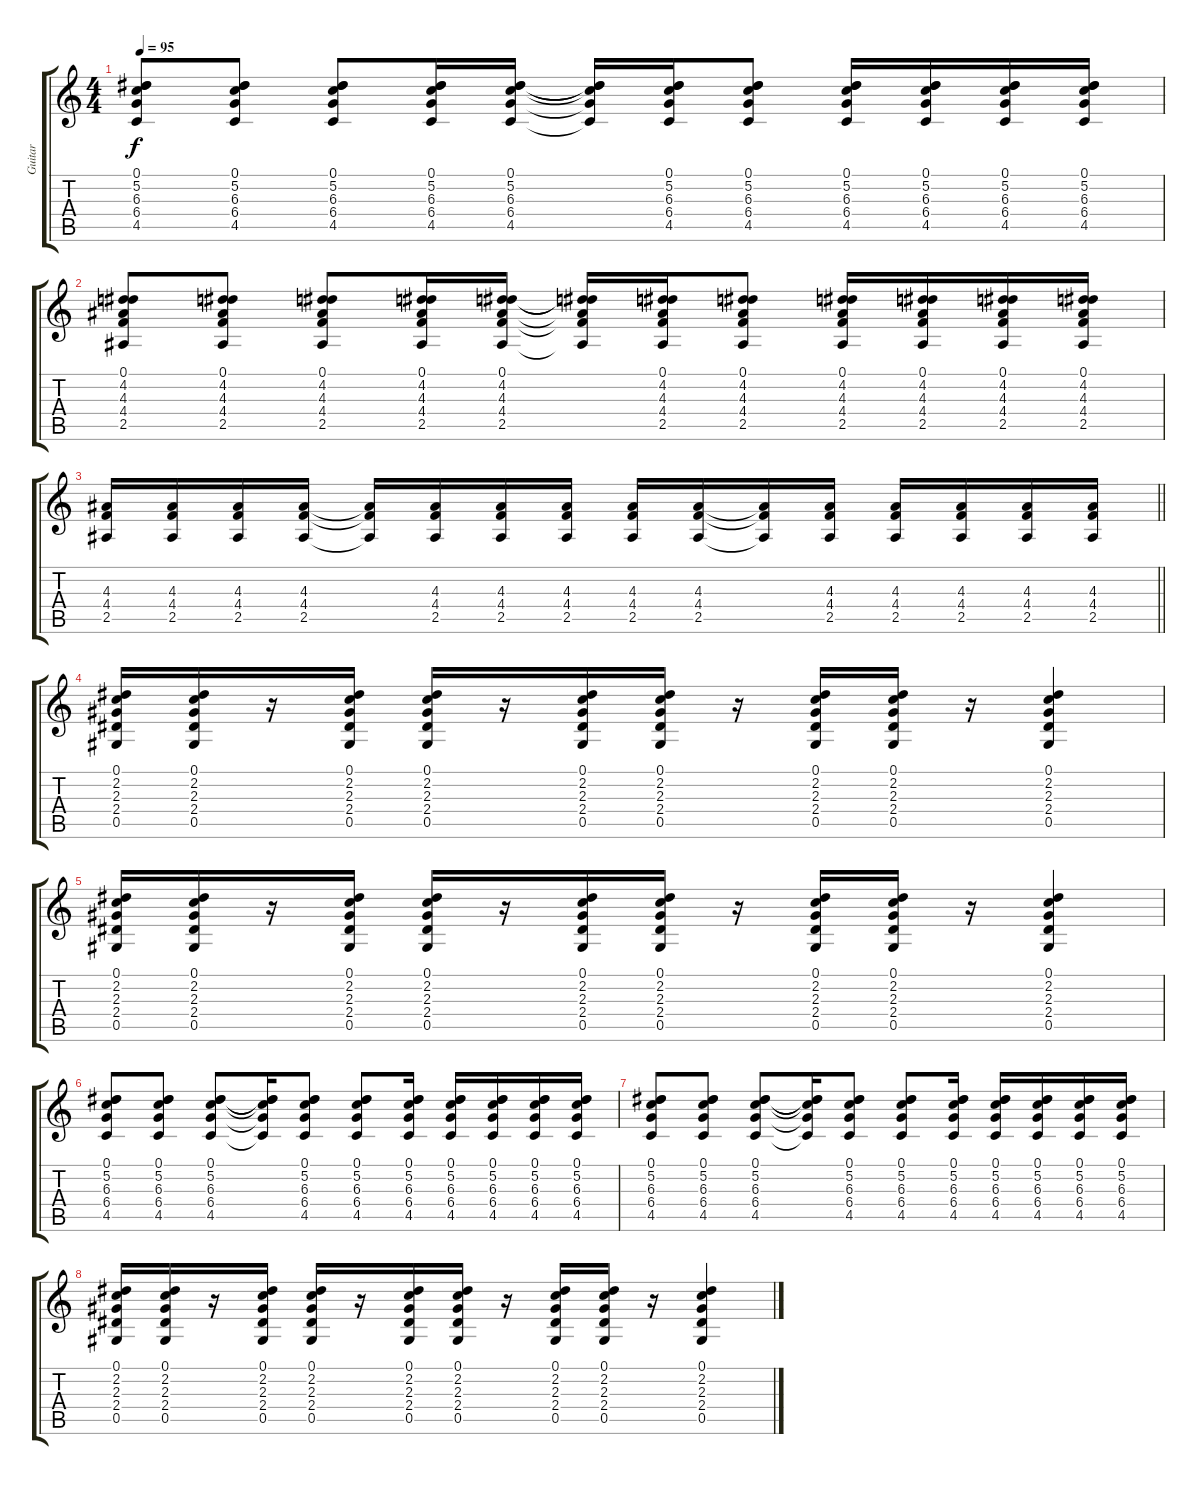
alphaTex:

\track ("Guitar" "Guitar") {instrument acousticguitarsteel}
\staff {score tabs}
\tuning (Eb4 Bb3 Gb3 Db3 Ab2 Eb2) {hide}
\ts (4 4)
\tempo 95
\clef g2
\ks c
(0.1 5.2 6.3 6.4 4.5).8{dy f} (0.1 5.2 6.3 6.4 4.5).8 (0.1 5.2 6.3 6.4 4.5).8 (0.1 5.2 6.3 6.4 4.5).16 (0.1 5.2 6.3 6.4 4.5).16 (0.1{t} 5.2{t} 6.3{t} 6.4{t} 4.5{t}).16 (0.1 5.2 6.3 6.4 4.5).16 (0.1 5.2 6.3 6.4 4.5).8 (0.1 5.2 6.3 6.4 4.5).16 (0.1 5.2 6.3 6.4 4.5).16 (0.1 5.2 6.3 6.4 4.5).16 (0.1 5.2 6.3 6.4 4.5).16 |
(0.1 4.2 4.3 4.4 2.5).8 (0.1 4.2 4.3 4.4 2.5).8 (0.1 4.2 4.3 4.4 2.5).8 (0.1 4.2 4.3 4.4 2.5).16 (0.1 4.2 4.3 4.4 2.5).16 (0.1{t} 4.2{t} 4.3{t} 4.4{t} 2.5{t}).16 (0.1 4.2 4.3 4.4 2.5).16 (0.1 4.2 4.3 4.4 2.5).8 (0.1 4.2 4.3 4.4 2.5).16 (0.1 4.2 4.3 4.4 2.5).16 (0.1 4.2 4.3 4.4 2.5).16 (0.1 4.2 4.3 4.4 2.5).16 |
\barLineRight lightlight
(4.3 4.4 2.5).16 (4.3 4.4 2.5).16 (4.3 4.4 2.5).16 (4.3 4.4 2.5).16 (4.3{t} 4.4{t} 2.5{t}).16 (4.3 4.4 2.5).16 (4.3 4.4 2.5).16 (4.3 4.4 2.5).16 (4.3 4.4 2.5).16 (4.3 4.4 2.5).16 (4.3{t} 4.4{t} 2.5{t}).16 (4.3 4.4 2.5).16 (4.3 4.4 2.5).16 (4.3 4.4 2.5).16 (4.3 4.4 2.5).16 (4.3 4.4 2.5).16 |
\section ("" "")
(0.1 2.2 2.3 2.4 0.5).16 (0.1 2.2 2.3 2.4 0.5).16 r.16 (0.1 2.2 2.3 2.4 0.5).16 (0.1 2.2 2.3 2.4 0.5).16 r.16 (0.1 2.2 2.3 2.4 0.5).16 (0.1 2.2 2.3 2.4 0.5).16 r.16 (0.1 2.2 2.3 2.4 0.5).16 (0.1 2.2 2.3 2.4 0.5).16 r.16 (0.1 2.2 2.3 2.4 0.5).4 |
(0.1 2.2 2.3 2.4 0.5).16 (0.1 2.2 2.3 2.4 0.5).16 r.16 (0.1 2.2 2.3 2.4 0.5).16 (0.1 2.2 2.3 2.4 0.5).16 r.16 (0.1 2.2 2.3 2.4 0.5).16 (0.1 2.2 2.3 2.4 0.5).16 r.16 (0.1 2.2 2.3 2.4 0.5).16 (0.1 2.2 2.3 2.4 0.5).16 r.16 (0.1 2.2 2.3 2.4 0.5).4 |
(0.1 5.2 6.3 6.4 4.5).8 (0.1 5.2 6.3 6.4 4.5).8 (0.1 5.2 6.3 6.4 4.5).8 (0.1{t} 5.2{t} 6.3{t} 6.4{t} 4.5{t}).16 (0.1 5.2 6.3 6.4 4.5).8 (0.1 5.2 6.3 6.4 4.5).8 (0.1 5.2 6.3 6.4 4.5).16 (0.1 5.2 6.3 6.4 4.5).16 (0.1 5.2 6.3 6.4 4.5).16 (0.1 5.2 6.3 6.4 4.5).16 (0.1 5.2 6.3 6.4 4.5).16 |
(0.1 5.2 6.3 6.4 4.5).8 (0.1 5.2 6.3 6.4 4.5).8 (0.1 5.2 6.3 6.4 4.5).8 (0.1{t} 5.2{t} 6.3{t} 6.4{t} 4.5{t}).16 (0.1 5.2 6.3 6.4 4.5).8 (0.1 5.2 6.3 6.4 4.5).8 (0.1 5.2 6.3 6.4 4.5).16 (0.1 5.2 6.3 6.4 4.5).16 (0.1 5.2 6.3 6.4 4.5).16 (0.1 5.2 6.3 6.4 4.5).16 (0.1 5.2 6.3 6.4 4.5).16 |
(0.1 2.2 2.3 2.4 0.5).16 (0.1 2.2 2.3 2.4 0.5).16 r.16 (0.1 2.2 2.3 2.4 0.5).16 (0.1 2.2 2.3 2.4 0.5).16 r.16 (0.1 2.2 2.3 2.4 0.5).16 (0.1 2.2 2.3 2.4 0.5).16 r.16 (0.1 2.2 2.3 2.4 0.5).16 (0.1 2.2 2.3 2.4 0.5).16 r.16 (0.1 2.2 2.3 2.4 0.5).4
